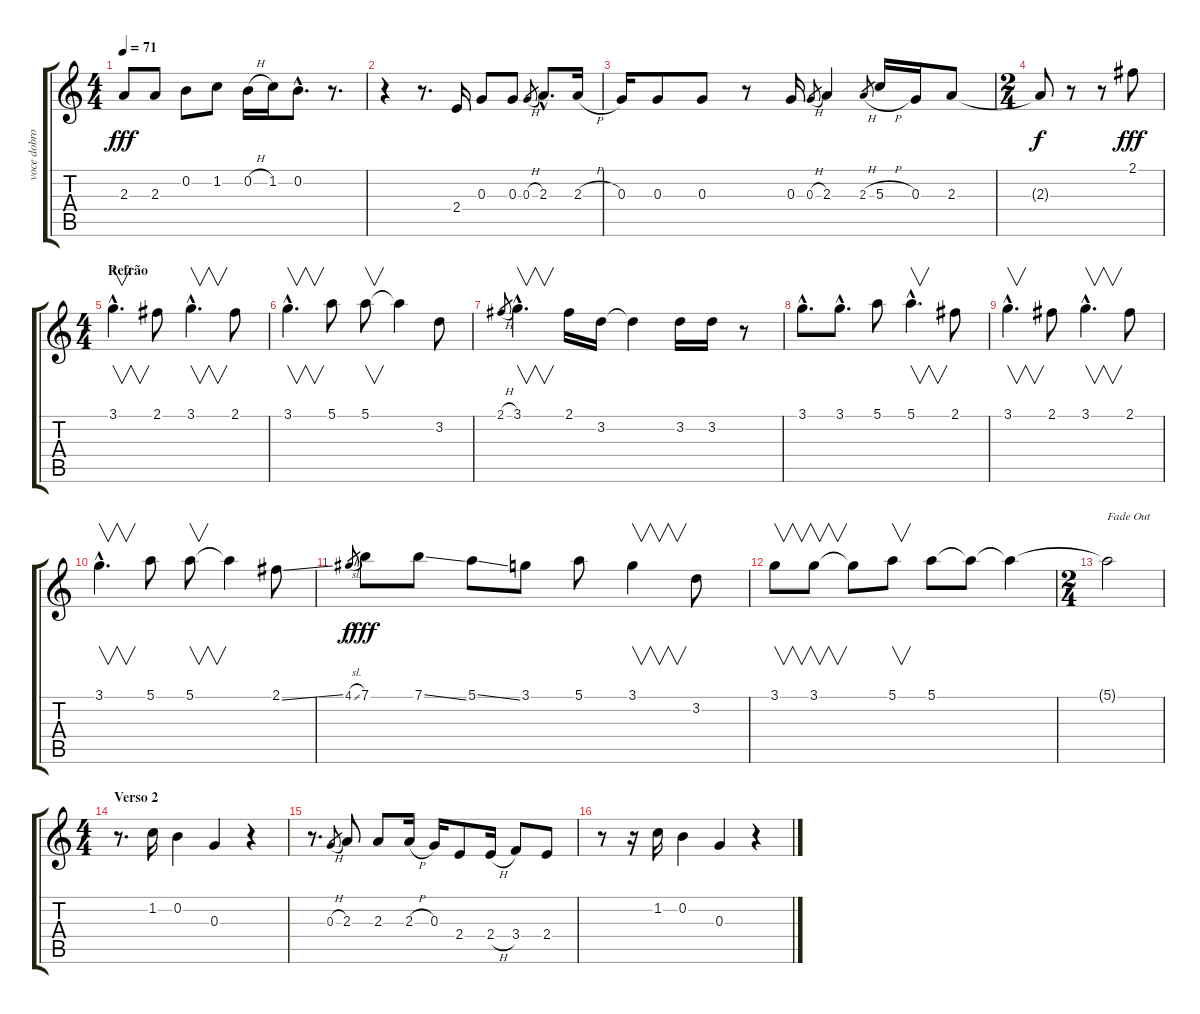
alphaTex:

\track ("voce dobro" "voce dobro") {instrument acousticguitarnylon}
\staff {score tabs}
\tuning (E4 B3 G3 D3 A2 E2) {hide}
\ts (4 4)
\tempo 71
\clef g2
\ks c
2.3.8{dy fff} 2.3.8 0.2.8 1.2.8 0.2{h}.16 1.2.16 0.2{hac}.8{d} r.8{d} |
r.4 r.8{d} 2.4.16 0.3.8 0.3.8 0.3{h}.8{gr} 2.3{hac}.8{d} 2.3{h}.16 |
0.3.16 0.3.8 0.3.8 r.8 0.3.16 0.3{h}.8{gr} 2.3.4 2.3{h}.8{gr} 5.3{h}.16 0.3.16 2.3.8 |
\ts (2 4)
2.3{t}.8{dy f} r.8 r.8 2.1.8{dy fff} |
\ts (4 4)
\section ("" "Refrão")
3.1{hac}.4{v d} 2.1.8 3.1{hac}.4{v d} 2.1.8 |
3.1{hac}.4{v d} 5.1.8 5.1.8{v} 5.1{t}.4 3.2.8 |
2.1{h}.8{gr} 3.1{hac}.4{v d} 2.1.16 3.2.16 3.2{t}.4 3.2.16 3.2.16 r.8 |
3.1{hac}.8{d} 3.1{hac}.8{d} 5.1.8 5.1{hac}.4{v d} 2.1.8 |
3.1{hac}.4{v d} 2.1.8 3.1{hac}.4{v d} 2.1.8 |
3.1{hac}.4{v d} 5.1.8 5.1.8{v} 5.1{t}.4 2.1{ss}.8 |
4.1{sl}.8{gr dy f} 7.1.8{dy fff} 7.1{ss}.8 5.1{ss}.8 3.1.8 5.1.8 3.1.4{v} 3.2.8 |
3.1.8{v} 3.1.8{v} 3.1{t}.8 5.1.8{v} 5.1.8 5.1{t}.8 5.1{t}.4 |
\ts (2 4)
5.1{t}.2{txt "Fade Out"} |
\ts (4 4)
\section ("" "Verso 2")
r.8{d} 1.2.16 0.2.4 0.3.4 r.4 |
r.8{d} 0.3{h}.8{gr} 2.3.8 2.3.8 2.3{h}.16 0.3.16 2.4.8 2.4{h}.16 3.4.8 2.4.8 |
r.8 r.16 1.2.16 0.2.4 0.3.4 r.4
